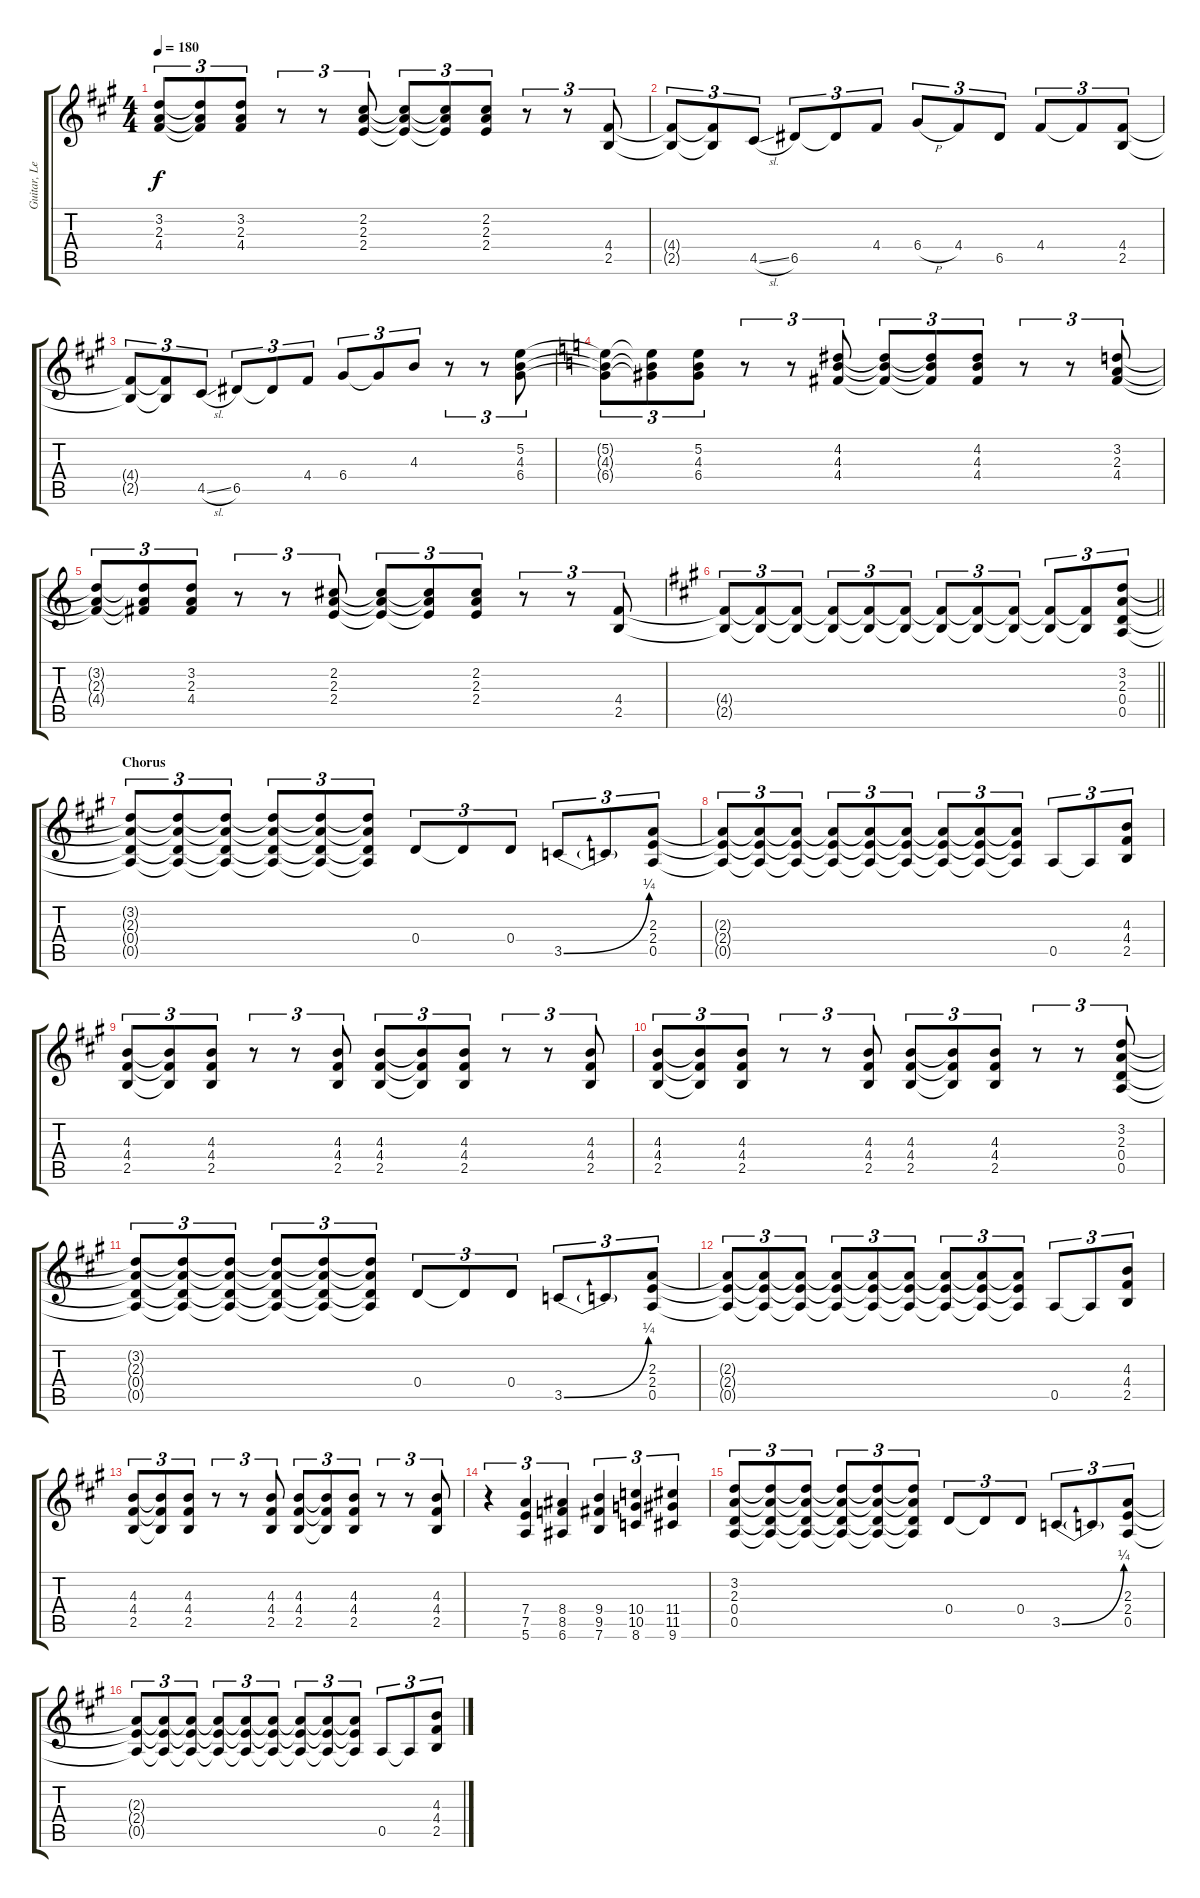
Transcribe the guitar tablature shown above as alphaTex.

\track ("Guitar, Lead" "Guitar, Le") {instrument distortionguitar}
\staff {score tabs}
\tuning (E4 B3 G3 D3 A2 E2) {hide}
\ts (4 4)
\tempo 180
\clef g2
\ks a
(3.2{t} 2.3{t} 4.4{t}).8{tu (3 2) dy f} (3.2{t} 2.3{t} 4.4{t}).8{tu (3 2)} (3.2 2.3 4.4).8{tu (3 2)} r.8{tu (3 2)} r.8{tu (3 2)} (2.2 2.3 2.4).8{tu (3 2)} (2.2{t} 2.3{t} 2.4{t}).8{tu (3 2)} (2.2{t} 2.3{t} 2.4{t}).8{tu (3 2)} (2.2 2.3 2.4).8{tu (3 2)} r.8{tu (3 2)} r.8{tu (3 2)} (4.4 2.5).8{tu (3 2)} |
(4.4{t} 2.5{t}).8{tu (3 2)} (4.4{t} 2.5{t}).8{tu (3 2)} 4.5{sl}.8{tu (3 2)} 6.5.8{tu (3 2)} 6.5{t}.8{tu (3 2)} 4.4.8{tu (3 2)} 6.4{h}.8{tu (3 2)} 4.4.8{tu (3 2)} 6.5.8{tu (3 2)} 4.4.8{tu (3 2)} 4.4{t}.8{tu (3 2)} (4.4 2.5).8{tu (3 2)} |
(4.4{t} 2.5{t}).8{tu (3 2)} (4.4{t} 2.5{t}).8{tu (3 2)} 4.5{sl}.8{tu (3 2)} 6.5.8{tu (3 2)} 6.5{t}.8{tu (3 2)} 4.4.8{tu (3 2)} 6.4.8{tu (3 2)} 6.4{t}.8{tu (3 2)} 4.3.8{tu (3 2)} r.8{tu (3 2)} r.8{tu (3 2)} (5.2 4.3 6.4).8{tu (3 2)} |
\ks c
(5.2{t} 4.3{t} 6.4{t}).8{tu (3 2)} (5.2{t} 4.3{t} 6.4{t}).8{tu (3 2)} (5.2 4.3 6.4).8{tu (3 2)} r.8{tu (3 2)} r.8{tu (3 2)} (4.2 4.3 4.4).8{tu (3 2)} (4.2{t} 4.3{t} 4.4{t}).8{tu (3 2)} (4.2{t} 4.3{t} 4.4{t}).8{tu (3 2)} (4.2 4.3 4.4).8{tu (3 2)} r.8{tu (3 2)} r.8{tu (3 2)} (3.2 2.3 4.4).8{tu (3 2)} |
(3.2{t} 2.3{t} 4.4{t}).8{tu (3 2)} (3.2{t} 2.3{t} 4.4{t}).8{tu (3 2)} (3.2 2.3 4.4).8{tu (3 2)} r.8{tu (3 2)} r.8{tu (3 2)} (2.2 2.3 2.4).8{tu (3 2)} (2.2{t} 2.3{t} 2.4{t}).8{tu (3 2)} (2.2{t} 2.3{t} 2.4{t}).8{tu (3 2)} (2.2 2.3 2.4).8{tu (3 2)} r.8{tu (3 2)} r.8{tu (3 2)} (4.4 2.5).8{tu (3 2)} |
\barLineRight lightlight
\ks a
(4.4{t} 2.5{t}).8{tu (3 2)} (4.4{t} 2.5{t}).8{tu (3 2)} (4.4{t} 2.5{t}).8{tu (3 2)} (4.4{t} 2.5{t}).8{tu (3 2)} (4.4{t} 2.5{t}).8{tu (3 2)} (4.4{t} 2.5{t}).8{tu (3 2)} (4.4{t} 2.5{t}).8{tu (3 2)} (4.4{t} 2.5{t}).8{tu (3 2)} (4.4{t} 2.5{t}).8{tu (3 2)} (4.4{t} 2.5{t}).8{tu (3 2)} (4.4{t} 2.5{t}).8{tu (3 2)} (3.2 2.3 0.4 0.5).8{tu (3 2)} |
\section ("" "Chorus")
(3.2{t} 2.3{t} 0.4{t} 0.5{t}).8{tu (3 2)} (3.2{t} 2.3{t} 0.4{t} 0.5{t}).8{tu (3 2)} (3.2{t} 2.3{t} 0.4{t} 0.5{t}).8{tu (3 2)} (3.2{t} 2.3{t} 0.4{t} 0.5{t}).8{tu (3 2)} (3.2{t} 2.3{t} 0.4{t} 0.5{t}).8{tu (3 2)} (3.2{t} 2.3{t} 0.4{t} 0.5{t}).8{tu (3 2)} 0.4.8{tu (3 2)} 0.4{t}.8{tu (3 2)} 0.4.8{tu (3 2)} 3.5{be (bend 0 0 60 1)}.8{tu (3 2)} 3.5{t}.8{tu (3 2)} (2.3 2.4 0.5).8{tu (3 2)} |
(2.3{t} 2.4{t} 0.5{t}).8{tu (3 2)} (2.3{t} 2.4{t} 0.5{t}).8{tu (3 2)} (2.3{t} 2.4{t} 0.5{t}).8{tu (3 2)} (2.3{t} 2.4{t} 0.5{t}).8{tu (3 2)} (2.3{t} 2.4{t} 0.5{t}).8{tu (3 2)} (2.3{t} 2.4{t} 0.5{t}).8{tu (3 2)} (2.3{t} 2.4{t} 0.5{t}).8{tu (3 2)} (2.3{t} 2.4{t} 0.5{t}).8{tu (3 2)} (2.3{t} 2.4{t} 0.5{t}).8{tu (3 2)} 0.5.8{tu (3 2)} 0.5{t}.8{tu (3 2)} (4.3 4.4 2.5).8{tu (3 2)} |
(4.3 4.4 2.5).8{tu (3 2)} (4.3{t} 4.4{t} 2.5{t}).8{tu (3 2)} (4.3 4.4 2.5).8{tu (3 2)} r.8{tu (3 2)} r.8{tu (3 2)} (4.3 4.4 2.5).8{tu (3 2)} (4.3 4.4 2.5).8{tu (3 2)} (4.3{t} 4.4{t} 2.5{t}).8{tu (3 2)} (4.3 4.4 2.5).8{tu (3 2)} r.8{tu (3 2)} r.8{tu (3 2)} (4.3 4.4 2.5).8{tu (3 2)} |
(4.3 4.4 2.5).8{tu (3 2)} (4.3{t} 4.4{t} 2.5{t}).8{tu (3 2)} (4.3 4.4 2.5).8{tu (3 2)} r.8{tu (3 2)} r.8{tu (3 2)} (4.3 4.4 2.5).8{tu (3 2)} (4.3 4.4 2.5).8{tu (3 2)} (4.3{t} 4.4{t} 2.5{t}).8{tu (3 2)} (4.3 4.4 2.5).8{tu (3 2)} r.8{tu (3 2)} r.8{tu (3 2)} (3.2 2.3 0.4 0.5).8{tu (3 2)} |
(3.2{t} 2.3{t} 0.4{t} 0.5{t}).8{tu (3 2)} (3.2{t} 2.3{t} 0.4{t} 0.5{t}).8{tu (3 2)} (3.2{t} 2.3{t} 0.4{t} 0.5{t}).8{tu (3 2)} (3.2{t} 2.3{t} 0.4{t} 0.5{t}).8{tu (3 2)} (3.2{t} 2.3{t} 0.4{t} 0.5{t}).8{tu (3 2)} (3.2{t} 2.3{t} 0.4{t} 0.5{t}).8{tu (3 2)} 0.4.8{tu (3 2)} 0.4{t}.8{tu (3 2)} 0.4.8{tu (3 2)} 3.5{be (bend 0 0 60 1)}.8{tu (3 2)} 3.5{t}.8{tu (3 2)} (2.3 2.4 0.5).8{tu (3 2)} |
(2.3{t} 2.4{t} 0.5{t}).8{tu (3 2)} (2.3{t} 2.4{t} 0.5{t}).8{tu (3 2)} (2.3{t} 2.4{t} 0.5{t}).8{tu (3 2)} (2.3{t} 2.4{t} 0.5{t}).8{tu (3 2)} (2.3{t} 2.4{t} 0.5{t}).8{tu (3 2)} (2.3{t} 2.4{t} 0.5{t}).8{tu (3 2)} (2.3{t} 2.4{t} 0.5{t}).8{tu (3 2)} (2.3{t} 2.4{t} 0.5{t}).8{tu (3 2)} (2.3{t} 2.4{t} 0.5{t}).8{tu (3 2)} 0.5.8{tu (3 2)} 0.5{t}.8{tu (3 2)} (4.3 4.4 2.5).8{tu (3 2)} |
(4.3 4.4 2.5).8{tu (3 2)} (4.3{t} 4.4{t} 2.5{t}).8{tu (3 2)} (4.3 4.4 2.5).8{tu (3 2)} r.8{tu (3 2)} r.8{tu (3 2)} (4.3 4.4 2.5).8{tu (3 2)} (4.3 4.4 2.5).8{tu (3 2)} (4.3{t} 4.4{t} 2.5{t}).8{tu (3 2)} (4.3 4.4 2.5).8{tu (3 2)} r.8{tu (3 2)} r.8{tu (3 2)} (4.3 4.4 2.5).8{tu (3 2)} |
r.4{tu (3 2)} (7.4 7.5 5.6).4{tu (3 2)} (8.4 8.5 6.6).4{tu (3 2)} (9.4 9.5 7.6).4{tu (3 2)} (10.4 10.5 8.6).4{tu (3 2)} (11.4 11.5 9.6).4{tu (3 2)} |
(3.2 2.3 0.4 0.5).8{tu (3 2)} (3.2{t} 2.3{t} 0.4{t} 0.5{t}).8{tu (3 2)} (3.2{t} 2.3{t} 0.4{t} 0.5{t}).8{tu (3 2)} (3.2{t} 2.3{t} 0.4{t} 0.5{t}).8{tu (3 2)} (3.2{t} 2.3{t} 0.4{t} 0.5{t}).8{tu (3 2)} (3.2{t} 2.3{t} 0.4{t} 0.5{t}).8{tu (3 2)} 0.4.8{tu (3 2)} 0.4{t}.8{tu (3 2)} 0.4.8{tu (3 2)} 3.5{be (bend 0 0 60 1)}.8{tu (3 2)} 3.5{t}.8{tu (3 2)} (2.3 2.4 0.5).8{tu (3 2)} |
(2.3{t} 2.4{t} 0.5{t}).8{tu (3 2)} (2.3{t} 2.4{t} 0.5{t}).8{tu (3 2)} (2.3{t} 2.4{t} 0.5{t}).8{tu (3 2)} (2.3{t} 2.4{t} 0.5{t}).8{tu (3 2)} (2.3{t} 2.4{t} 0.5{t}).8{tu (3 2)} (2.3{t} 2.4{t} 0.5{t}).8{tu (3 2)} (2.3{t} 2.4{t} 0.5{t}).8{tu (3 2)} (2.3{t} 2.4{t} 0.5{t}).8{tu (3 2)} (2.3{t} 2.4{t} 0.5{t}).8{tu (3 2)} 0.5.8{tu (3 2)} 0.5{t}.8{tu (3 2)} (4.3 4.4 2.5).8{tu (3 2)}
